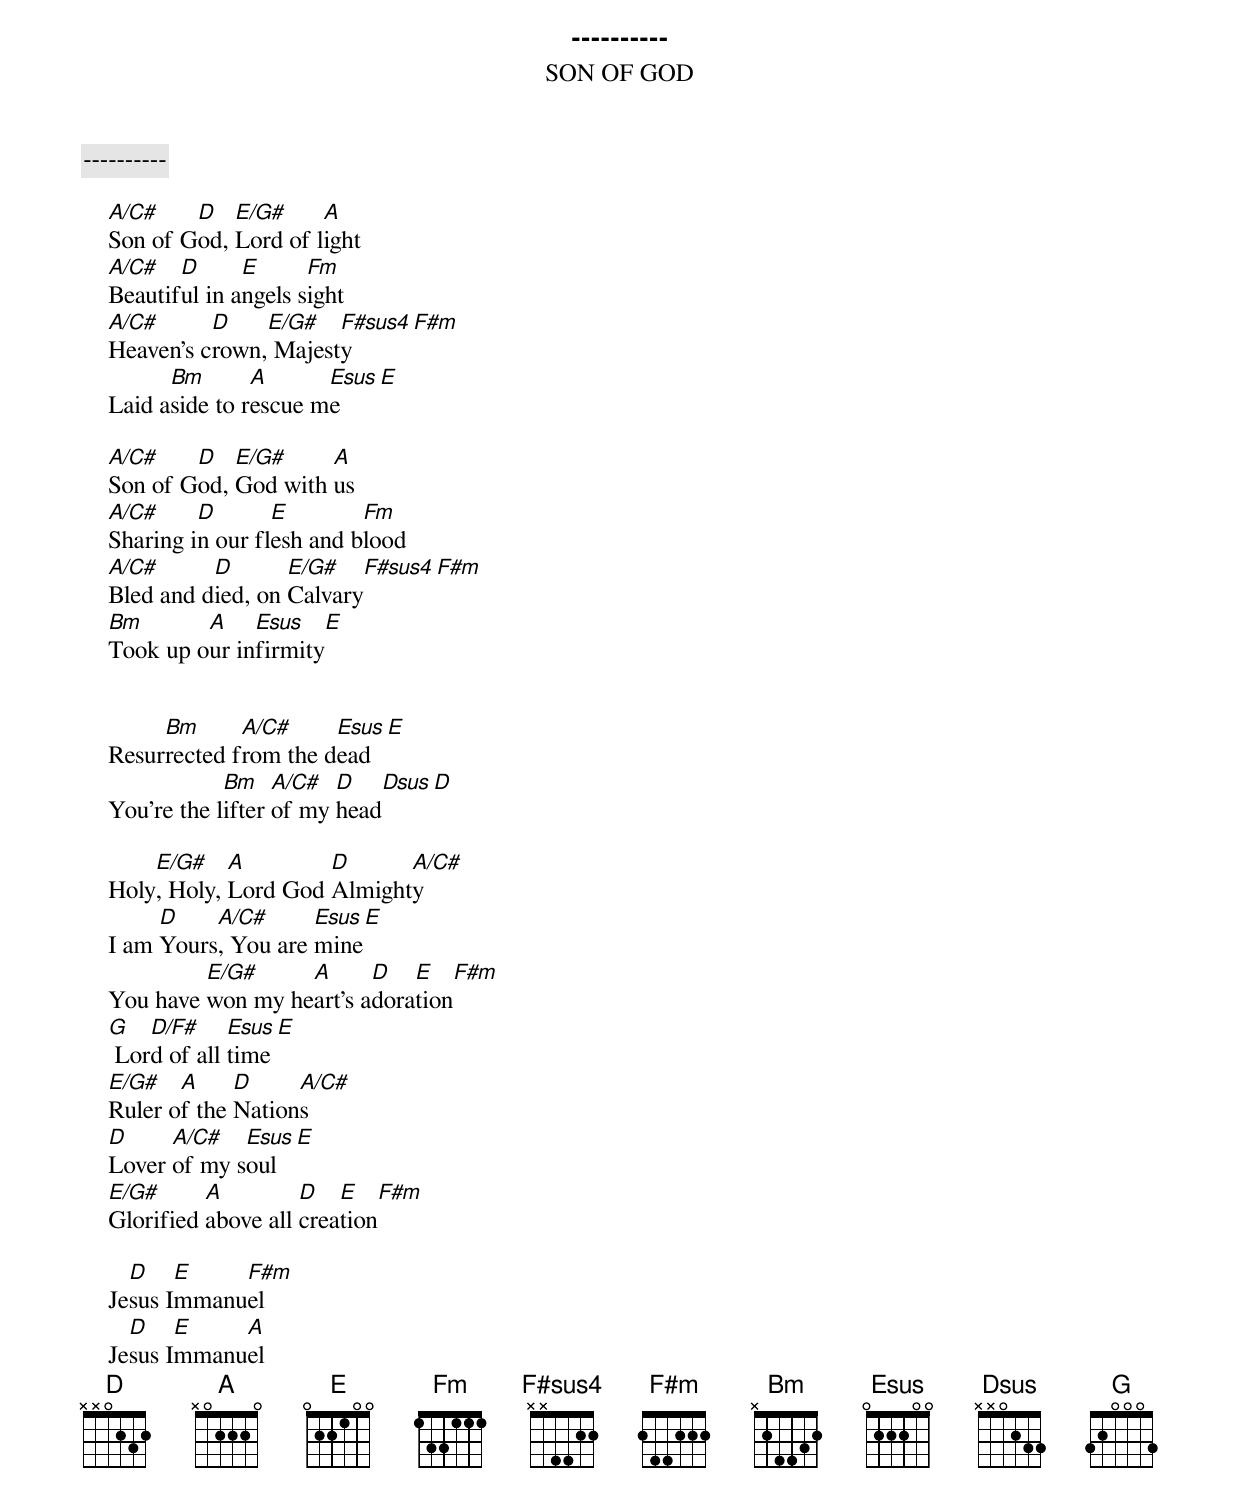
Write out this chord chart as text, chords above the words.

    ----------
    SON OF GOD
    ----------

    A/C#    D   E/G#     A
    Son of God, Lord of light
    A/C#   D      E      Fm
    Beautiful in angels sight
    A/C#      D    E/G#   F#sus4  F#m
    Heaven's crown, Majesty
          Bm       A      Esus   E
    Laid aside to rescue me

    A/C#    D   E/G#     A
    Son of God, God with us
    A/C#     D       E        Fm
    Sharing in our flesh and blood
    A/C#      D       E/G#   F#sus4  F#m
    Bled and died, on Calvary
    Bm       A    Esus   E
    Took up our infirmity


         Bm      A/C#     Esus   E
    Resurrected from the dead
                Bm    A/C#  D   Dsus   D
    You're the lifter of my head

        E/G#    A        D      A/C#
    Holy, Holy, Lord God Almighty
         D    A/C#      Esus   E
    I am Yours, You are mine
             E/G#     A      D   E   F#m
    You have won my heart's adoration
    G   D/F#     Esus   E
     Lord of all time
    E/G#   A     D     A/C#
    Ruler of the Nations
    D     A/C#   Esus   E
    Lover of my soul
    E/G#      A         D   E   F#m
    Glorified above all creation

      D    E    F#m
    Jesus Immanuel
      D    E    A
    Jesus Immanuel
